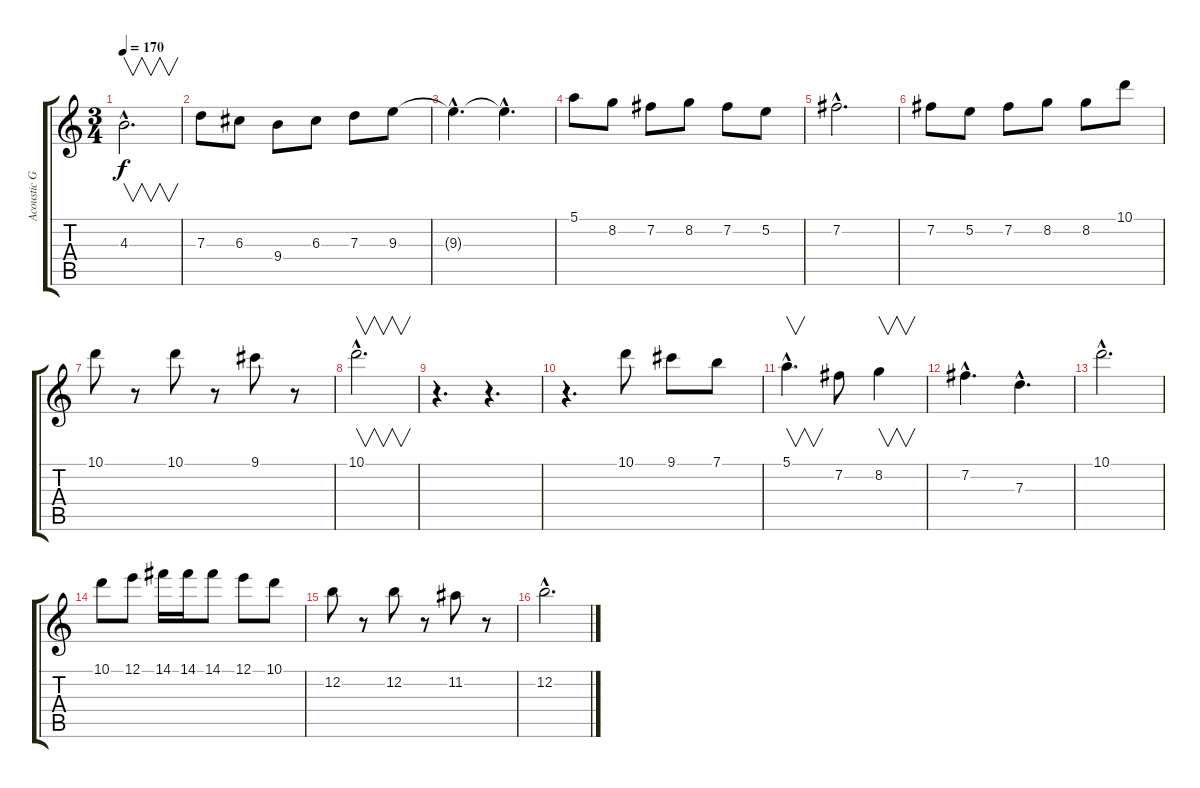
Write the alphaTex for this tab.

\track ("Acoustic Guitar 2" "Acoustic G") {instrument acousticguitarnylon}
\staff {score tabs}
\tuning (E4 B3 G3 D3 A2 E2) {hide}
\ts (3 4)
\tempo 170
\clef g2
\ks c
4.3{hac}.2{v d dy f instrument acousticguitarnylon} |
7.3.8 6.3.8 9.4.8 6.3.8 7.3.8 9.3.8 |
9.3{hac t}.4{d} 9.3{hac t}.4{d} |
5.1.8 8.2.8 7.2.8 8.2.8 7.2.8 5.2.8 |
7.2{hac}.2{d} |
7.2.8 5.2.8 7.2.8 8.2.8 8.2.8 10.1.8 |
10.1.8 r.8 10.1.8 r.8 9.1.8 r.8 |
10.1{hac}.2{v d} |
r.4{d} r.4{d} |
r.4{d} 10.1.8 9.1.8 7.1.8 |
5.1{hac}.4{v d} 7.2.8 8.2.4{v} |
7.2{hac}.4{d} 7.3{hac}.4{d} |
10.1{hac}.2{d} |
10.1.8 12.1.8 14.1.16 14.1.16 14.1.8 12.1.8 10.1.8 |
12.2.8 r.8 12.2.8 r.8 11.2.8 r.8 |
12.2{hac}.2{d}
